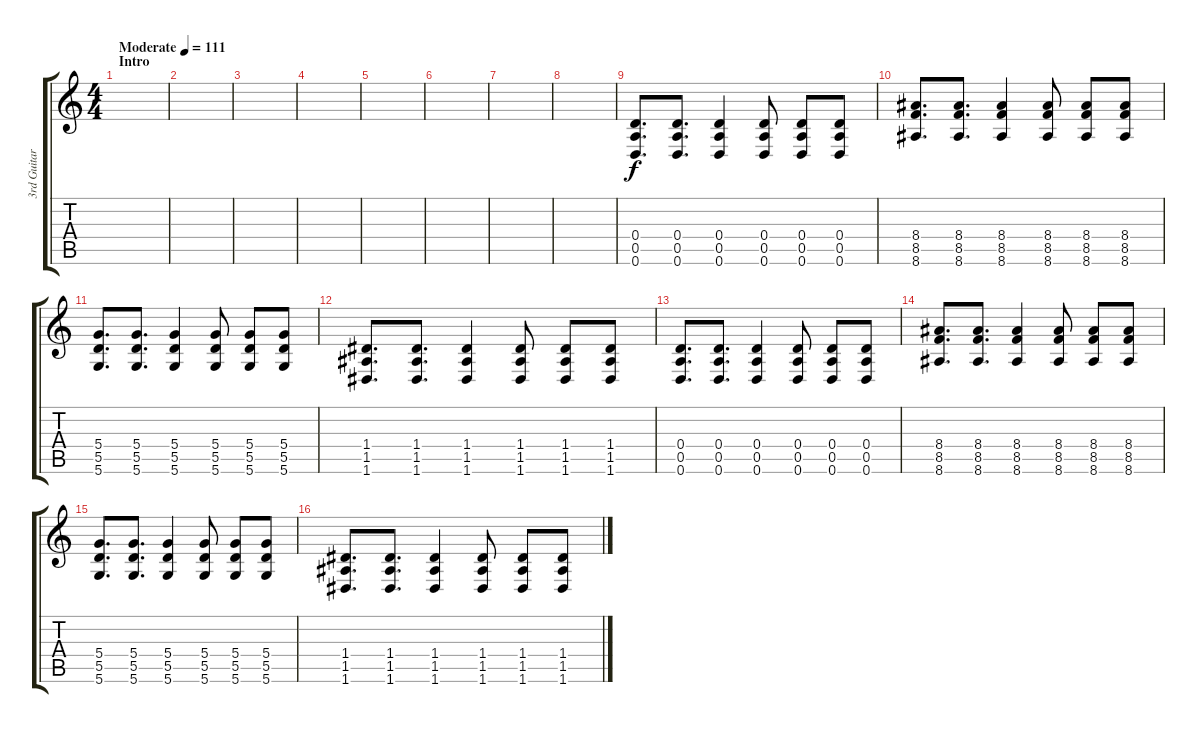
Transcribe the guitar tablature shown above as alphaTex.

\track ("3rd Guitar" "3rd Guitar") {instrument distortionguitar}
\staff {score tabs}
\tuning (E4 B3 G3 D3 A2 D2) {hide}
\ts (4 4)
\section ("" "Intro")
\tempo (111 "Moderate")
\clef g2
\ks c
|
|
|
|
|
|
|
|
(0.4 0.5 0.6).8{d} (0.4 0.5 0.6).8{d} (0.4 0.5 0.6).4 (0.4 0.5 0.6).8 (0.4 0.5 0.6).8 (0.4 0.5 0.6).8 |
(8.4 8.5 8.6).8{d} (8.4 8.5 8.6).8{d} (8.4 8.5 8.6).4 (8.4 8.5 8.6).8 (8.4 8.5 8.6).8 (8.4 8.5 8.6).8 |
(5.4 5.5 5.6).8{d} (5.4 5.5 5.6).8{d} (5.4 5.5 5.6).4 (5.4 5.5 5.6).8 (5.4 5.5 5.6).8 (5.4 5.5 5.6).8 |
(1.4 1.5 1.6).8{d} (1.4 1.5 1.6).8{d} (1.4 1.5 1.6).4 (1.4 1.5 1.6).8 (1.4 1.5 1.6).8 (1.4 1.5 1.6).8 |
(0.4 0.5 0.6).8{d} (0.4 0.5 0.6).8{d} (0.4 0.5 0.6).4 (0.4 0.5 0.6).8 (0.4 0.5 0.6).8 (0.4 0.5 0.6).8 |
(8.4 8.5 8.6).8{d} (8.4 8.5 8.6).8{d} (8.4 8.5 8.6).4 (8.4 8.5 8.6).8 (8.4 8.5 8.6).8 (8.4 8.5 8.6).8 |
(5.4 5.5 5.6).8{d} (5.4 5.5 5.6).8{d} (5.4 5.5 5.6).4 (5.4 5.5 5.6).8 (5.4 5.5 5.6).8 (5.4 5.5 5.6).8 |
(1.4 1.5 1.6).8{d} (1.4 1.5 1.6).8{d} (1.4 1.5 1.6).4 (1.4 1.5 1.6).8 (1.4 1.5 1.6).8 (1.4 1.5 1.6).8
